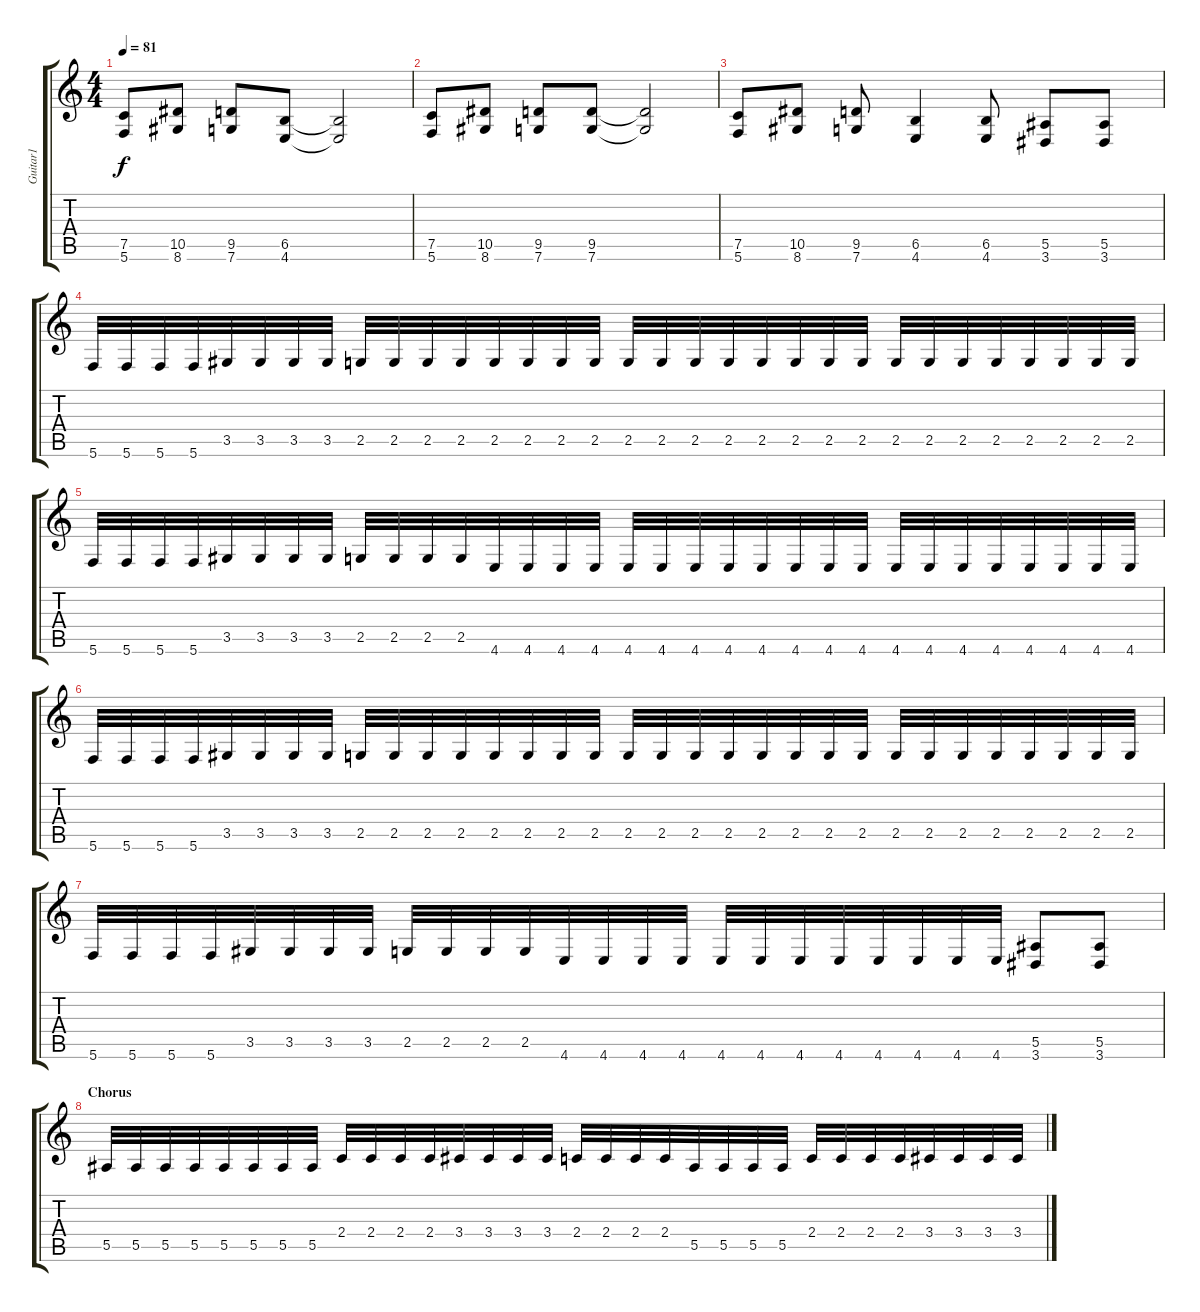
\track ("Guitar1" "Guitar1") {instrument distortionguitar}
\staff {score tabs}
\tuning (C4 G3 Eb3 Bb2 F2 C2) {hide}
\ts (4 4)
\tempo 81
\clef g2
\ks c
(7.5 5.6).8{dy f} (10.5 8.6).8 (9.5 7.6).8 (6.5 4.6).8 (6.5{t} 4.6{t}).2 |
(7.5 5.6).8 (10.5 8.6).8 (9.5 7.6).8 (9.5 7.6).8 (9.5{t} 7.6{t}).2 |
(7.5 5.6).8 (10.5 8.6).8 (9.5 7.6).8 (6.5 4.6).4 (6.5 4.6).8 (5.5 3.6).8 (5.5 3.6).8 |
5.6.32 5.6.32 5.6.32 5.6.32 3.5.32 3.5.32 3.5.32 3.5.32 2.5.32 2.5.32 2.5.32 2.5.32 2.5.32 2.5.32 2.5.32 2.5.32 2.5.32 2.5.32 2.5.32 2.5.32 2.5.32 2.5.32 2.5.32 2.5.32 2.5.32 2.5.32 2.5.32 2.5.32 2.5.32 2.5.32 2.5.32 2.5.32 |
5.6.32 5.6.32 5.6.32 5.6.32 3.5.32 3.5.32 3.5.32 3.5.32 2.5.32 2.5.32 2.5.32 2.5.32 4.6.32 4.6.32 4.6.32 4.6.32 4.6.32 4.6.32 4.6.32 4.6.32 4.6.32 4.6.32 4.6.32 4.6.32 4.6.32 4.6.32 4.6.32 4.6.32 4.6.32 4.6.32 4.6.32 4.6.32 |
5.6.32 5.6.32 5.6.32 5.6.32 3.5.32 3.5.32 3.5.32 3.5.32 2.5.32 2.5.32 2.5.32 2.5.32 2.5.32 2.5.32 2.5.32 2.5.32 2.5.32 2.5.32 2.5.32 2.5.32 2.5.32 2.5.32 2.5.32 2.5.32 2.5.32 2.5.32 2.5.32 2.5.32 2.5.32 2.5.32 2.5.32 2.5.32 |
5.6.32 5.6.32 5.6.32 5.6.32 3.5.32 3.5.32 3.5.32 3.5.32 2.5.32 2.5.32 2.5.32 2.5.32 4.6.32 4.6.32 4.6.32 4.6.32 4.6.32 4.6.32 4.6.32 4.6.32 4.6.32 4.6.32 4.6.32 4.6.32 (5.5 3.6).8 (5.5 3.6).8 |
\section ("" "Chorus")
5.5.32 5.5.32 5.5.32 5.5.32 5.5.32 5.5.32 5.5.32 5.5.32 2.4.32 2.4.32 2.4.32 2.4.32 3.4.32 3.4.32 3.4.32 3.4.32 2.4.32 2.4.32 2.4.32 2.4.32 5.5.32 5.5.32 5.5.32 5.5.32 2.4.32 2.4.32 2.4.32 2.4.32 3.4.32 3.4.32 3.4.32 3.4.32
